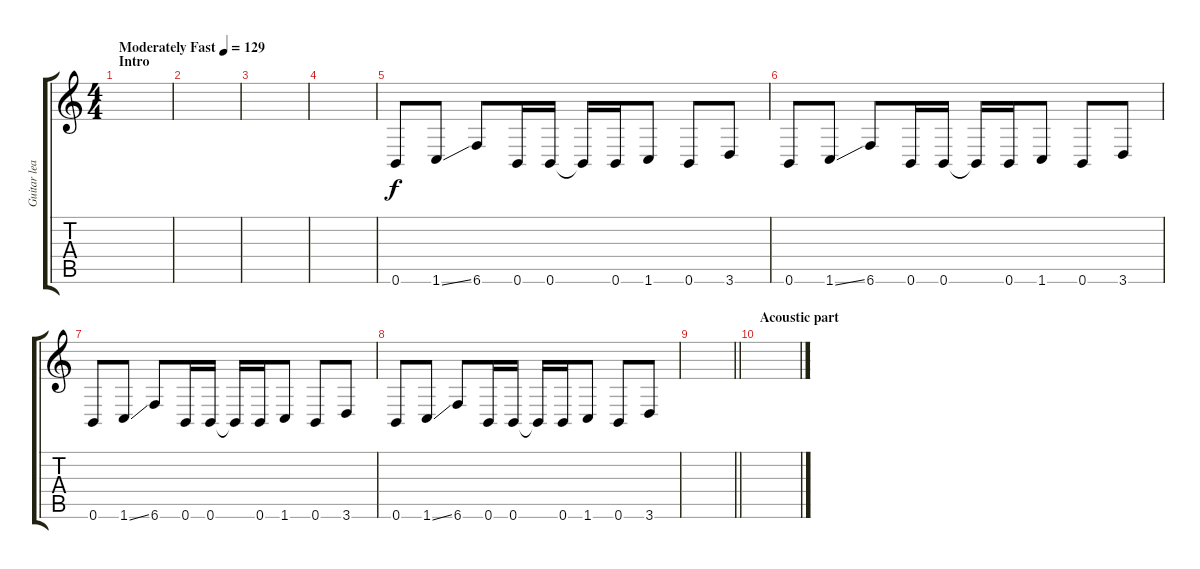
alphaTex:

\track ("Guitar lead" "Guitar lea") {instrument distortionguitar}
\staff {score tabs}
\tuning (E4 B3 G3 D3 A2 B1) {hide}
\ts (4 4)
\section ("" "Intro")
\tempo (129 "Moderately Fast")
\clef g2
\ks c
|
|
|
|
0.6.8 1.6{ss}.8 6.6.8 0.6.16 0.6.16 0.6{t}.16 0.6.16 1.6.8 0.6.8 3.6.8 |
0.6.8 1.6{ss}.8 6.6.8 0.6.16 0.6.16 0.6{t}.16 0.6.16 1.6.8 0.6.8 3.6.8 |
0.6.8 1.6{ss}.8 6.6.8 0.6.16 0.6.16 0.6{t}.16 0.6.16 1.6.8 0.6.8 3.6.8 |
0.6.8 1.6{ss}.8 6.6.8 0.6.16 0.6.16 0.6{t}.16 0.6.16 1.6.8 0.6.8 3.6.8 |
\barLineRight lightlight
|
\section ("" "Acoustic part")
